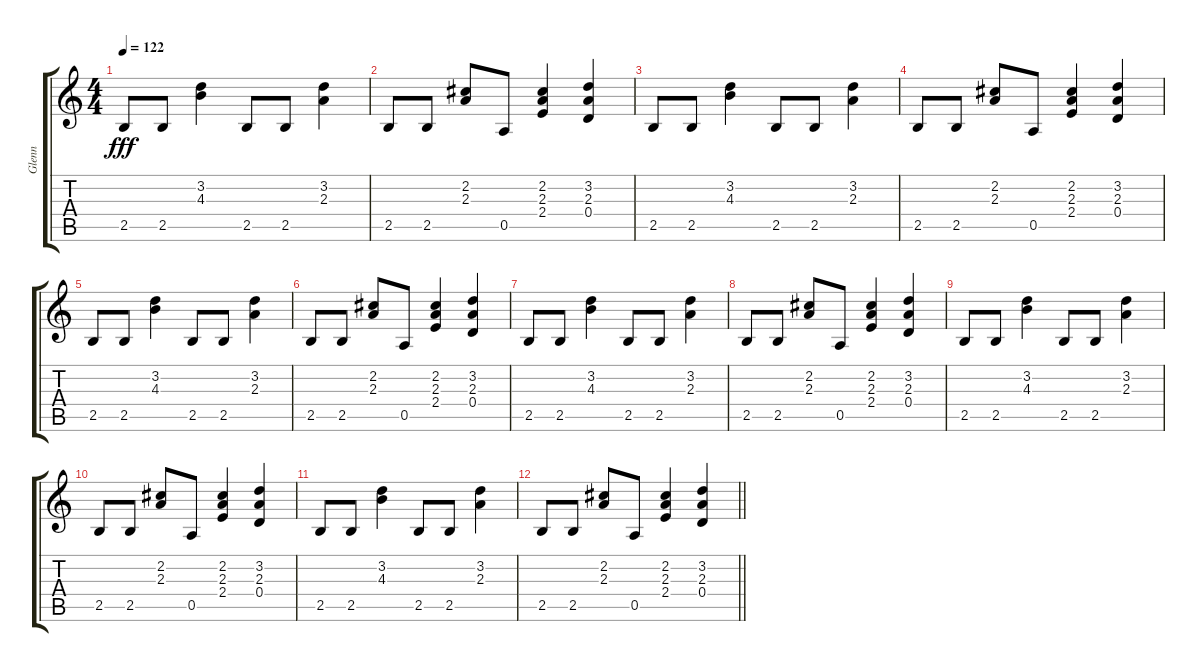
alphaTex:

\track ("Glenn" "Glenn") {instrument electricguitarclean}
\staff {score tabs}
\tuning (E4 B3 G3 D3 A2 E2) {hide}
\ts (4 4)
\tempo 122
\clef g2
\ks c
2.5.8{dy fff} 2.5.8 (3.2 4.3).4 2.5.8 2.5.8 (3.2 2.3).4 |
2.5.8 2.5.8 (2.2 2.3).8 0.5.8 (2.2 2.3 2.4).4 (3.2 2.3 0.4).4 |
2.5.8 2.5.8 (3.2 4.3).4 2.5.8 2.5.8 (3.2 2.3).4 |
2.5.8 2.5.8 (2.2 2.3).8 0.5.8 (2.2 2.3 2.4).4 (3.2 2.3 0.4).4 |
2.5.8 2.5.8 (3.2 4.3).4 2.5.8 2.5.8 (3.2 2.3).4 |
2.5.8 2.5.8 (2.2 2.3).8 0.5.8 (2.2 2.3 2.4).4 (3.2 2.3 0.4).4 |
2.5.8 2.5.8 (3.2 4.3).4 2.5.8 2.5.8 (3.2 2.3).4 |
2.5.8 2.5.8 (2.2 2.3).8 0.5.8 (2.2 2.3 2.4).4 (3.2 2.3 0.4).4 |
2.5.8{volume 0} 2.5.8 (3.2 4.3).4 2.5.8 2.5.8 (3.2 2.3).4 |
2.5.8 2.5.8 (2.2 2.3).8 0.5.8 (2.2 2.3 2.4).4 (3.2 2.3 0.4).4 |
2.5.8 2.5.8 (3.2 4.3).4 2.5.8 2.5.8 (3.2 2.3).4 |
\barLineRight lightlight
2.5.8 2.5.8 (2.2 2.3).8 0.5.8 (2.2 2.3 2.4).4 (3.2 2.3 0.4).4
